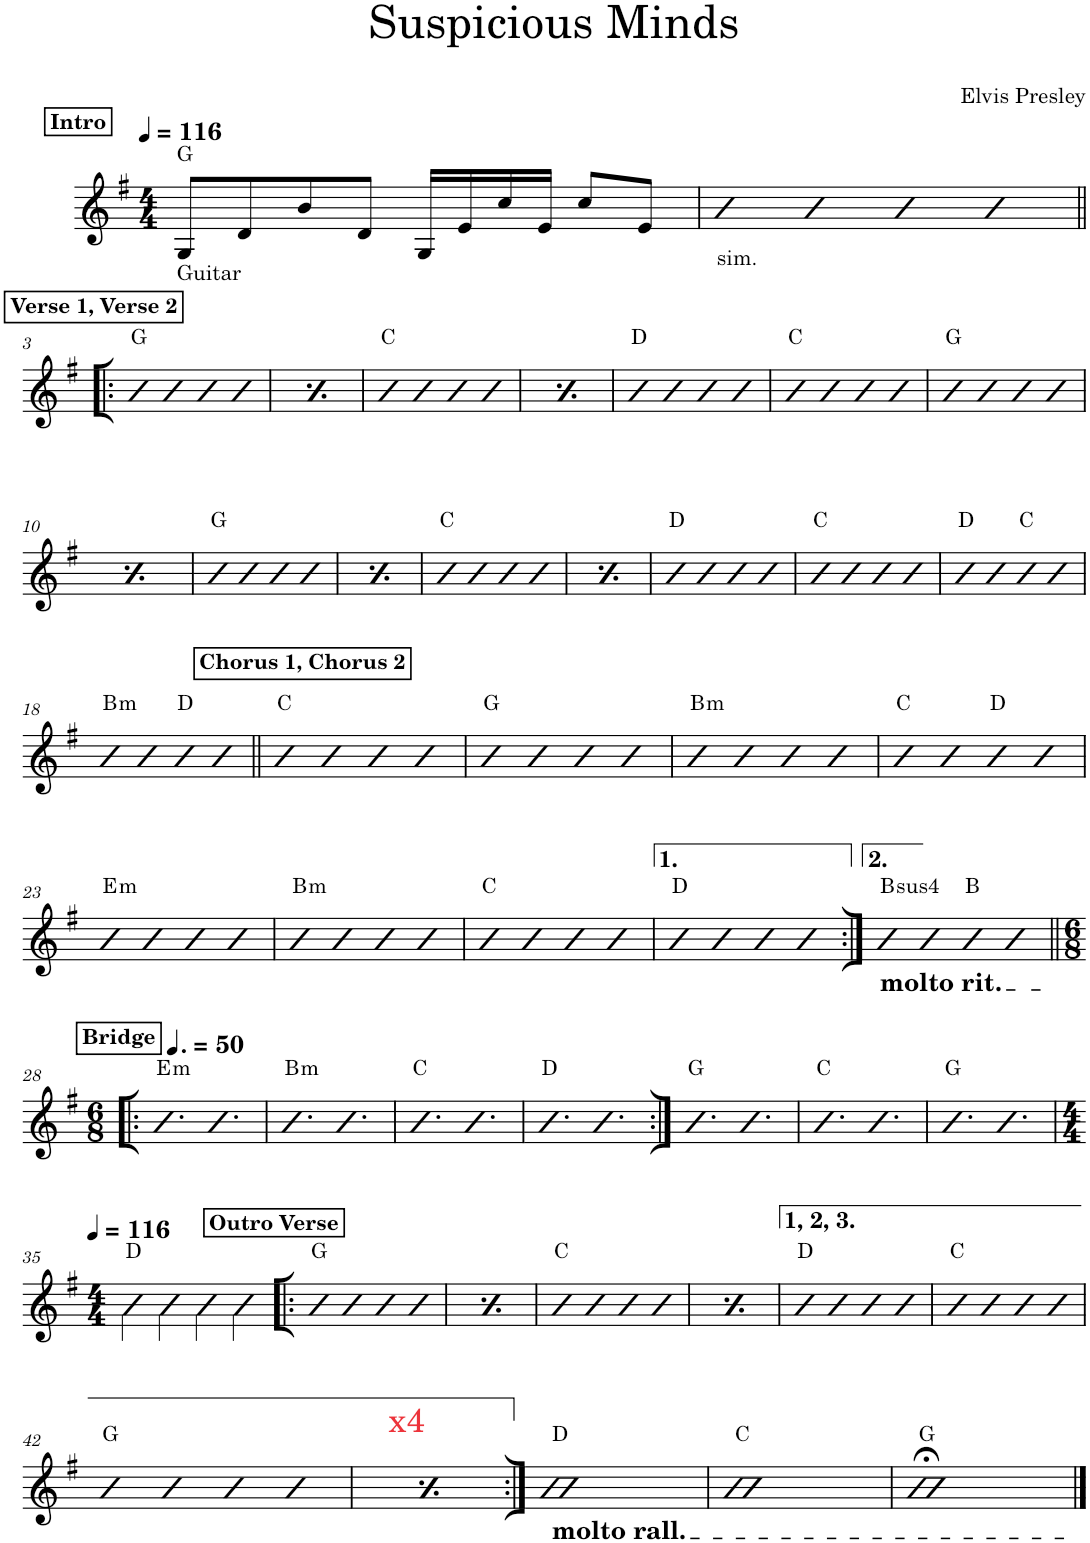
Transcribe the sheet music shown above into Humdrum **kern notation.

**kern	**harte
*part1	*part1
*staff1	*
*I"Piano	*
*I'Pno.	*
*clefG2	*
*k[f#]	*
*M4/4	*
*MM116	*
!!LO:REH:place=s1:a:B:cj:t=Intro
=1	=1
!LO:TX:b:t=Guitar	!
8G/L	G:maj
8d/	.
8b/	.
8d/J	.
16G/LL	.
16e/	.
16cc/	.
16e/JJ	.
8cc/L	.
8e/J	.
=2	=2
!LO:TX:b:t=sim.	!
4b	.
4b	.
4b	.
4b	.
!!LO:LB:g=z
!!LO:REH:place=s1:a:B:cj:t=Verse 1, Verse 2
=3!|:	=3!|:
4b	G:maj
4b	.
4b	.
4b	.
!!LO:REH:place=s1:a:B:cj:t=Verse 1, Verse 2
=4	=4
4b	G:maj
4b	.
4b	.
4b	.
=5	=5
4b	C:maj
4b	.
4b	.
4b	.
=6	=6
4b	C:maj
4b	.
4b	.
4b	.
=7	=7
4b	D:maj
4b	.
4b	.
4b	.
=8	=8
4b	C:maj
4b	.
4b	.
4b	.
=9	=9
4b	G:maj
4b	.
4b	.
4b	.
!!LO:LB:g=z
=10	=10
4b	G:maj
4b	.
4b	.
4b	.
=11	=11
4b	G:maj
4b	.
4b	.
4b	.
=12	=12
4b	G:maj
4b	.
4b	.
4b	.
=13	=13
4b	C:maj
4b	.
4b	.
4b	.
=14	=14
4b	C:maj
4b	.
4b	.
4b	.
=15	=15
4b	D:maj
4b	.
4b	.
4b	.
=16	=16
4b	C:maj
4b	.
4b	.
4b	.
=17	=17
4b	D:maj
4b	.
4b	C:maj
4b	.
!!LO:LB:g=z
=18	=18
!	!LO:H:kt=m
4b	B:min
4b	.
4b	D:maj
4b	.
!!LO:REH:place=s1:a:B:cj:t=Chorus 1, Chorus 2
=19||	=19||
4b	C:maj
4b	.
4b	.
4b	.
=20	=20
4b	G:maj
4b	.
4b	.
4b	.
=21	=21
!	!LO:H:kt=m
4b	B:min
4b	.
4b	.
4b	.
=22	=22
4b	C:maj
4b	.
4b	D:maj
4a	.
!!LO:LB:g=z
=23	=23
!	!LO:H:kt=m
4b	E:min
4b	.
4b	.
4b	.
=24	=24
!	!LO:H:kt=m
4b	B:min
4b	.
4b	.
4b	.
=25	=25
4b	C:maj
4b	.
4b	.
4b	.
=26	=26
4b	D:maj
4b	.
4b	.
4b	.
=27:|!	=27:|!
!LO:TX:b:t=molto rit.	!LO:H:kt=4
4b	B:sus4
4b	.
4b	B:maj
4b	.
!!LO:LB:g=z
=28!|:	=28!|:
!!LO:REH:place=s1:a:B:cj:t=Bridge
*M6/8	*
*MM75	*
!	!LO:H:kt=m
4.b	E:min
4.b	.
=29	=29
!	!LO:H:kt=m
4.b	B:min
4.b	.
=30	=30
4.b	C:maj
4.b	.
=31	=31
4.b	D:maj
4.b	.
=32:|!	=32:|!
4.b	G:maj
4.b	.
=33	=33
4.b	C:maj
4.b	.
=34	=34
4.b	G:maj
4.b	.
!!LO:LB:g=z
=35	=35
*M4/4	*
*MM116	*
4b\	D:maj
4b\	.
4b\	.
4b\	.
!!LO:REH:place=s1:a:B:cj:t=Outro Verse
=36!|:	=36!|:
4b	G:maj
4b	.
4b	.
4b	.
!!LO:REH:place=s1:a:B:cj:t=Outro Verse
=37	=37
4b	G:maj
4b	.
4b	.
4b	.
=38	=38
4b	C:maj
4b	.
4b	.
4b	.
=39	=39
4b	C:maj
4b	.
4b	.
4b	.
=40	=40
4b	D:maj
4b	.
4b	.
4b	.
=41	=41
4b	C:maj
4b	.
4b	.
4b	.
!!LO:LB:g=z
=42	=42
4b	G:maj
4b	.
4b	.
4b	.
=43	=43
4b	G:maj
4b	.
4b	.
4b	.
=44:|!	=44:|!
!LO:TX:b:t=molto rall.	!
1b	D:maj
=45	=45
1b	C:maj
=46	=46
1b;<	G:maj
==	==
*-	*-
